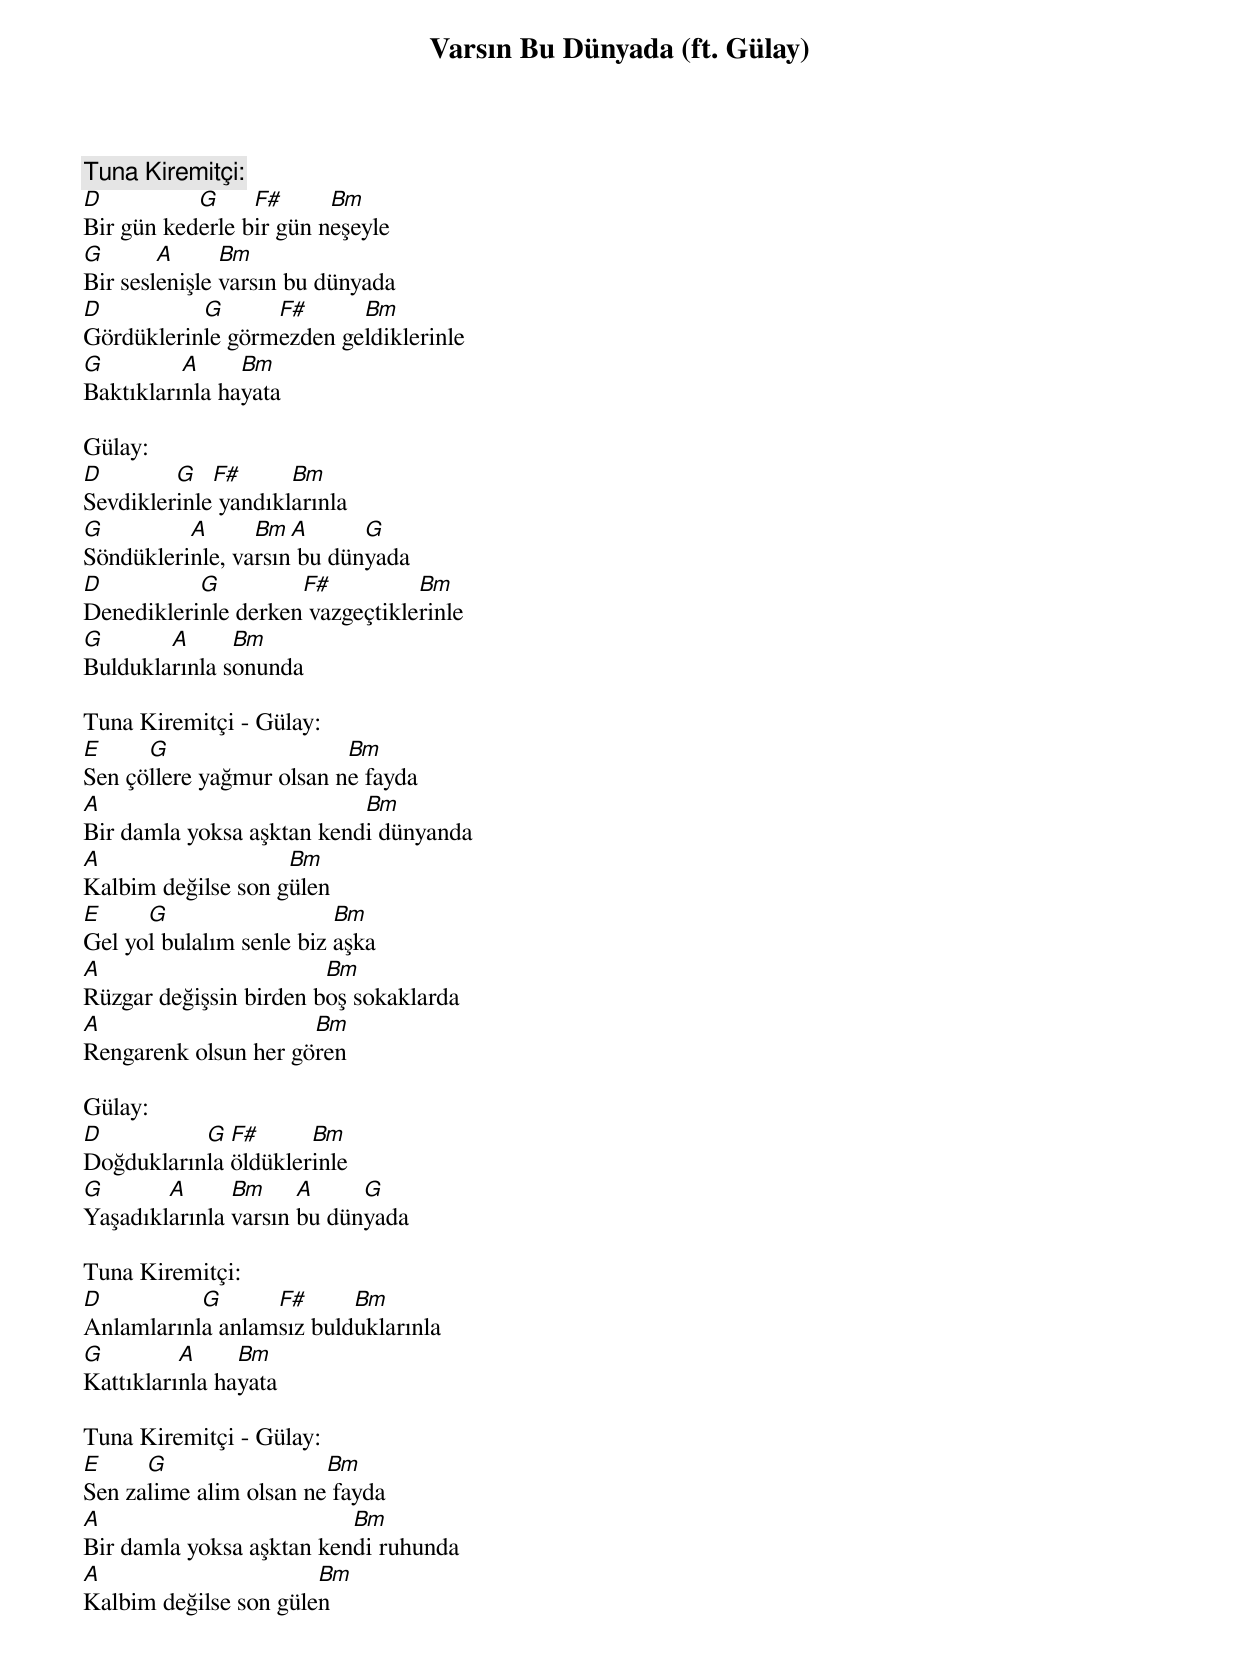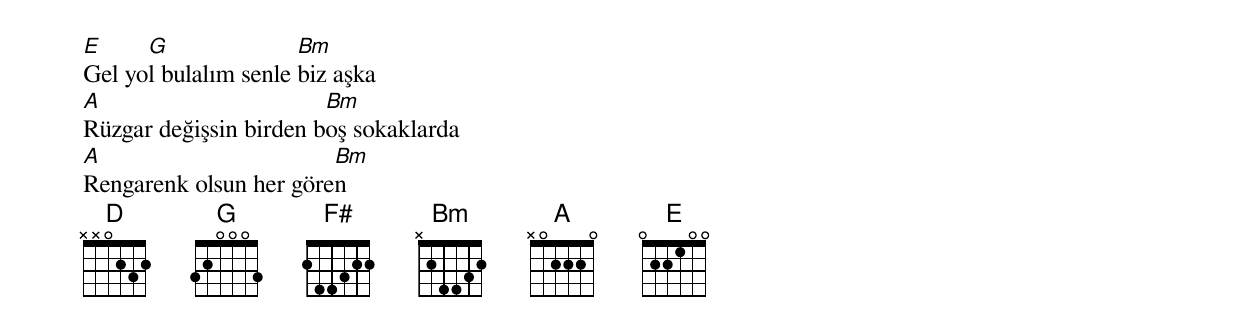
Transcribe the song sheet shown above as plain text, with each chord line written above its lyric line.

{title: Varsın Bu Dünyada (ft. Gülay)}
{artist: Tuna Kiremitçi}

Tuna Kiremitçi:
D          G     F#      Bm
Bir gün kederle bir gün neşeyle
G       A      Bm
Bir seslenişle varsın bu dünyada
D          G      F#      Bm
Gördüklerinle görmezden geldiklerinle
G         A     Bm
Baktıklarınla hayata

Gülay:
D        G   F#      Bm
Sevdiklerinle yandıklarınla
G         A      Bm  A      G
Söndüklerinle, varsın bu dünyada
D          G         F#          Bm
Denediklerinle derken vazgeçtiklerinle
G       A      Bm
Bulduklarınla sonunda

Tuna Kiremitçi - Gülay:
E     G                   Bm
Sen çöllere yağmur olsan ne fayda
A                          Bm
Bir damla yoksa aşktan kendi dünyanda
A                   Bm
Kalbim değilse son gülen
E     G                   Bm
Gel yol bulalım senle biz aşka
A                       Bm
Rüzgar değişsin birden boş sokaklarda
A                     Bm
Rengarenk olsun her gören

Gülay:
D          G  F#      Bm
Doğduklarınla öldüklerinle
G       A      Bm     A     G
Yaşadıklarınla varsın bu dünyada

Tuna Kiremitçi:
D          G      F#      Bm
Anlamlarınla anlamsız bulduklarınla
G         A     Bm
Kattıklarınla hayata

Tuna Kiremitçi - Gülay:
E     G                 Bm
Sen zalime alim olsan ne fayda
A                         Bm
Bir damla yoksa aşktan kendi ruhunda
A                      Bm
Kalbim değilse son gülen
E     G               Bm
Gel yol bulalım senle biz aşka
A                       Bm
Rüzgar değişsin birden boş sokaklarda
A                       Bm
Rengarenk olsun her gören
